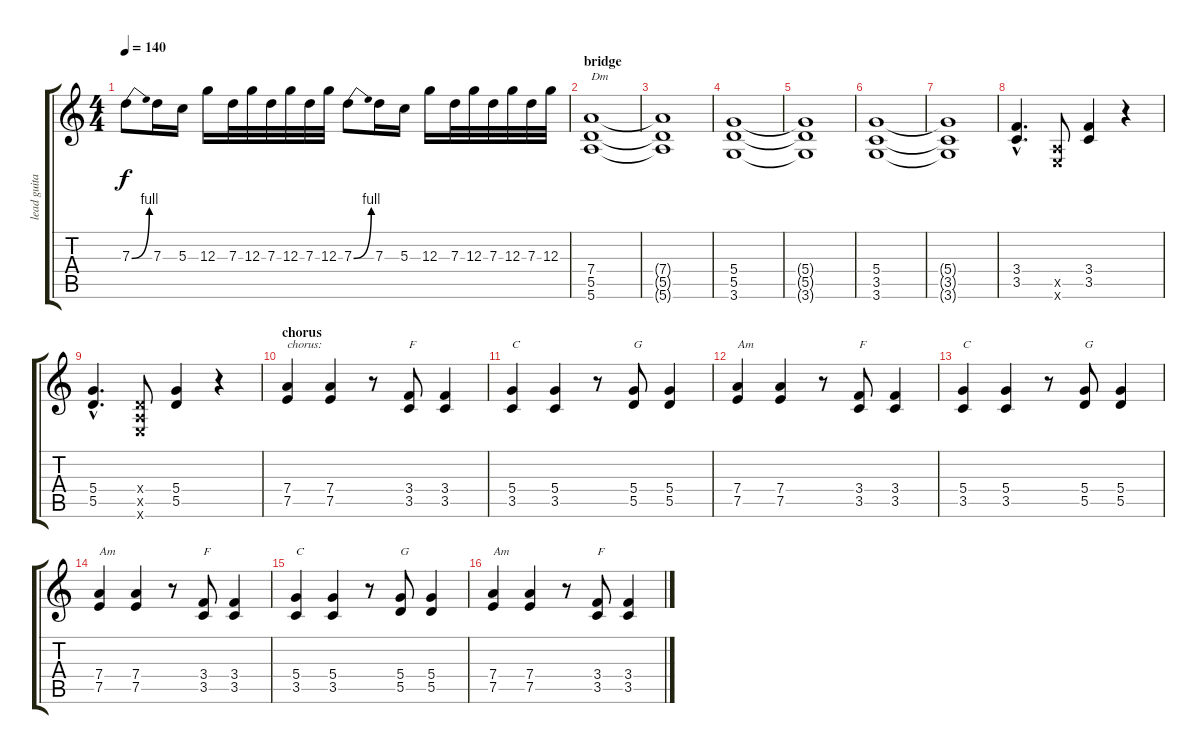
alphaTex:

\track ("lead guitar" "lead guita") {instrument distortionguitar}
\staff {score tabs}
\tuning (E4 B3 G3 D3 A2 E2) {hide}
\ts (4 4)
\tempo 140
\clef g2
\ks c
7.3{be (bend 0 0 60 4)}.8{dy f} 7.3.16 5.3.16 12.3.16 7.3.32 12.3.32 7.3.32 12.3.32 7.3.32 12.3.32 7.3{be (bend 0 0 60 4)}.8 7.3.16 5.3.16 12.3.16 7.3.32 12.3.32 7.3.32 12.3.32 7.3.32 12.3.32 |
\section ("" "bridge")
(7.4 5.5 5.6).1{txt "Dm"} |
(7.4{t} 5.5{t} 5.6{t}).1 |
(5.4 5.5 3.6).1 |
(5.4{t} 5.5{t} 3.6{t}).1 |
(5.4 3.5 3.6).1 |
(5.4{t} 3.5{t} 3.6{t}).1 |
(3.4{hac} 3.5{hac}).4{d} (0.5{x} 0.6{x}).8 (3.4 3.5).4 r.4 |
(5.4{hac} 5.5{hac}).4{d} (0.4{x} 0.5{x} 0.6{x}).8 (5.4 5.5).4 r.4 |
\section ("" "chorus")
(7.4 7.5).4{txt "chorus:"} (7.4 7.5).4 r.8 (3.4 3.5).8{txt "F"} (3.4 3.5).4 |
(5.4 3.5).4{txt "C"} (5.4 3.5).4 r.8 (5.4 5.5).8{txt "G"} (5.4 5.5).4 |
(7.4 7.5).4{txt "Am"} (7.4 7.5).4 r.8 (3.4 3.5).8{txt "F"} (3.4 3.5).4 |
(5.4 3.5).4{txt "C"} (5.4 3.5).4 r.8 (5.4 5.5).8{txt "G"} (5.4 5.5).4 |
(7.4 7.5).4{txt "Am"} (7.4 7.5).4 r.8 (3.4 3.5).8{txt "F"} (3.4 3.5).4 |
(5.4 3.5).4{txt "C"} (5.4 3.5).4 r.8 (5.4 5.5).8{txt "G"} (5.4 5.5).4 |
(7.4 7.5).4{txt "Am"} (7.4 7.5).4 r.8 (3.4 3.5).8{txt "F"} (3.4 3.5).4
